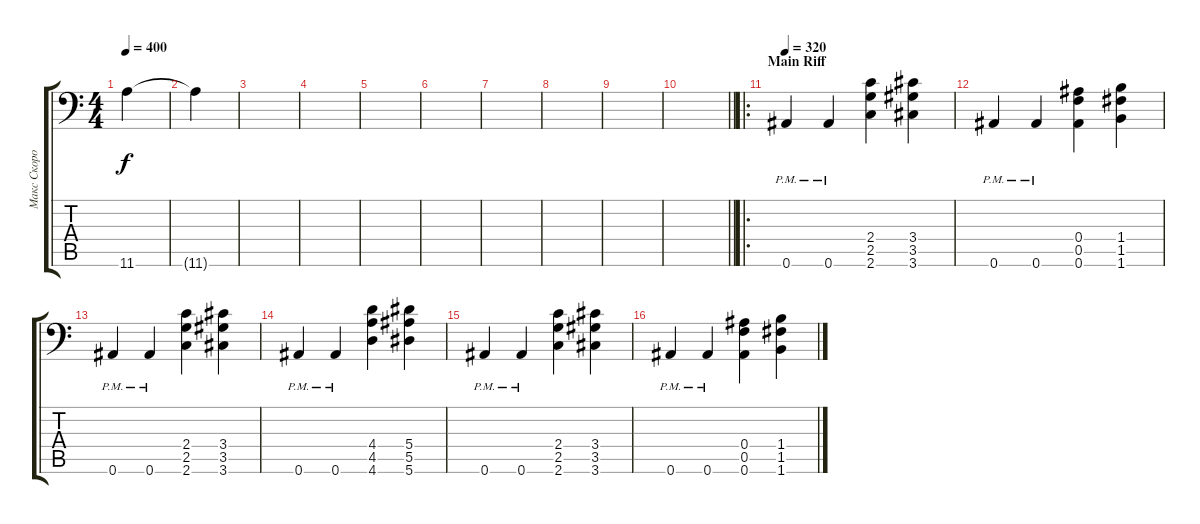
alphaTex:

\track ("Макс Скоробогатов-Вторая Гитара" "Макс Скоро") {instrument distortionguitar}
\staff {score tabs}
\tuning (C4 G3 Eb3 Bb2 F2 Bb1) {hide}
\ts (4 4)
\tempo 400
\clef f4
\ks c
11.6{t}.4{dy f} |
11.6{t}.4 |
|
|
|
|
|
|
|
\barLineRight lightlight
|
\ro
\section ("" "Main Riff")
\tempo 320
0.6{pm}.4 0.6{pm}.4 (2.4 2.5 2.6).4 (3.4 3.5 3.6).4 |
0.6{pm}.4 0.6{pm}.4 (0.4 0.5 0.6).4 (1.4 1.5 1.6).4 |
0.6{pm}.4 0.6{pm}.4 (2.4 2.5 2.6).4 (3.4 3.5 3.6).4 |
0.6{pm}.4 0.6{pm}.4 (4.4 4.5 4.6).4 (5.4 5.5 5.6).4 |
0.6{pm}.4 0.6{pm}.4 (2.4 2.5 2.6).4 (3.4 3.5 3.6).4 |
0.6{pm}.4 0.6{pm}.4 (0.4 0.5 0.6).4 (1.4 1.5 1.6).4
